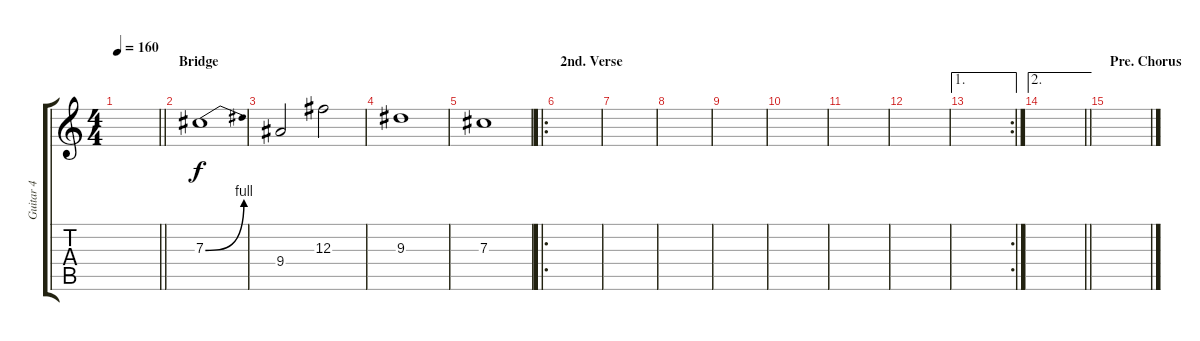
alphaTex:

\track ("Guitar 4" "Guitar 4") {instrument overdrivenguitar}
\staff {score tabs}
\tuning (Eb4 Bb3 Gb3 Db3 Ab2 Eb2) {hide}
\ts (4 4)
\tempo 160
\clef g2
\barLineRight lightlight
\ks c
|
\section ("" "Bridge")
7.3{be (bend 0 0 60 4)}.1 |
9.4.2 12.3.2 |
9.3.1 |
7.3.1 |
\ro
\section ("" "2nd. Verse")
|
|
|
|
|
|
|
\ae 1
\rc 2
|
\ae 2
\barLineRight lightlight
|
\section ("" "Pre. Chorus")
